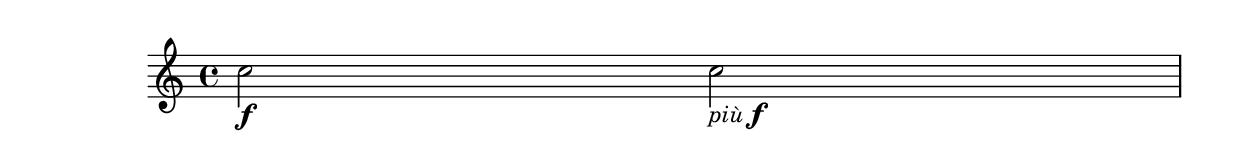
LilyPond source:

%% Do not edit this file; it is automatically
%% generated from LSR http://lsr.dsi.unimi.it
%% This file is in the public domain.
\version "2.13.16"

\header {
  lsrtags = "expressive-marks, text"

%% Translation of GIT committish: 5a7301fc350ffc3ab5bd3a2084c91666c9e9a549
  texidoces = "
Ciertas indicaciones dinámicas pueden llevar textos (como @qq{più
forte} o @qq{piano subito}). Se pueden producir usando un bloque
@code{\\markup}.

"
  doctitlees = "Combinar indicaciones dinámicas con marcados textuales"

  texidoc = "
Some dynamics may involve text indications (such as @qq{più forte} or
@qq{piano subito}). These can be produced using a @code{\\markup}
block.

"
  doctitle = "Combining dynamics with markup texts"
} % begin verbatim

piuF = \markup { \italic più \dynamic f }
\layout { ragged-right = ##f }
\relative c'' {
  c2\f c-\piuF
}


